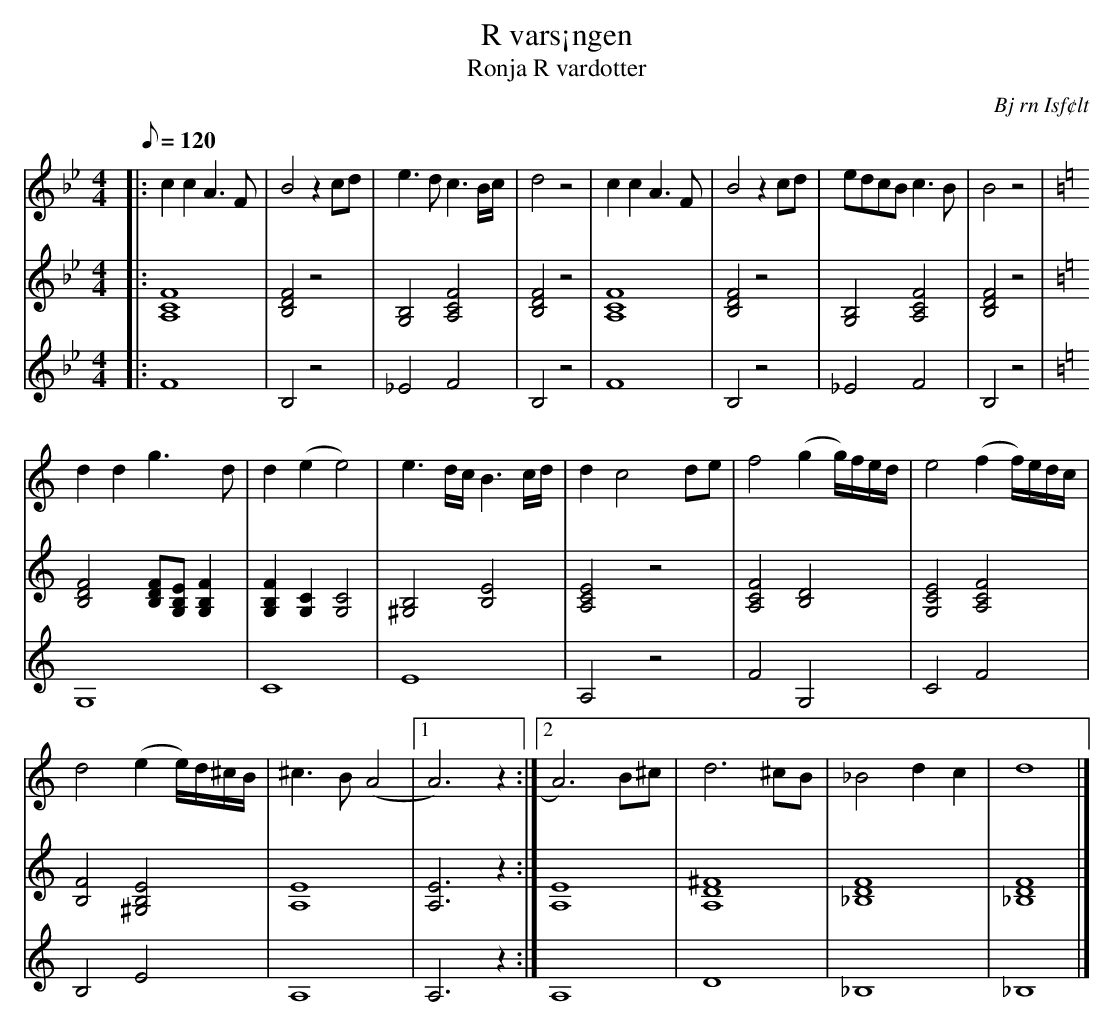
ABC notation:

X:1
T: R vars¡ngen
T: Ronja R vardotter
O: Bj rn Isf¢lt
M: 4/4
L: 1/8
K: Bb
Q: 120
V: 1
|: c2c2A2>F2 | B4z2cd | e2>d2 c3B/c/ | d4z4 | c2c2A3F | B4z2cd | edcBc2>B2 | B4z4 |
K: C
d2d2g2>d2 | d2(e2e4) | e3d/c/B3c/d/ | d2c4de | f4(g2g/)f/e/d/ | e4(f2f/)e/d/c/ |
d4(e2e/)d/^c/B/ | ^c3B(A4 |1 A6)z2 :|2 A6)B^c | d6^cB | _B4d2c2 | d8 |]
V: 2
|: [C8F8A,8] | [D4F4B,4] z4 | [G,4B,4][F4A,4C4] | [D4F4B,4]z4 | [C8F8A,8] | [D4F4B,4] z4 | [G,4B,4][C4F4A,4] | [D4F4B,4]z4 |
K: C
[D4F4B,4][DFB,][EG,B,][F2G,2B,2] | [F2G,2B,2][C2G,2][C4G,4] | [^G,4B,4][E4B,4] | [C4E4A,4]z4 | [C4F4A,4][D4B,4] | [C4E4G,4][C4F4A,4] |
[F4B,4][E4^G,4B,4] | [A,8E8] | [A,6E6]z2 :| [A,8E8] | [D8^F8A,8] | [D8F8_B,8] | [D8F8_B,8] |]
V: 3
|: F8 | B,4z4 | _E4F4 | B,4z4 | F8 | B,4z4 | _E4F4 | B,4z4 |
K: C
G,8 | C8 | E8 | A,4z4 | F4G,4 | C4F4 |
B,4E4 | A,8 | A,6z2 :| A,8 | D8 | _B,8 | _B,8 |]
